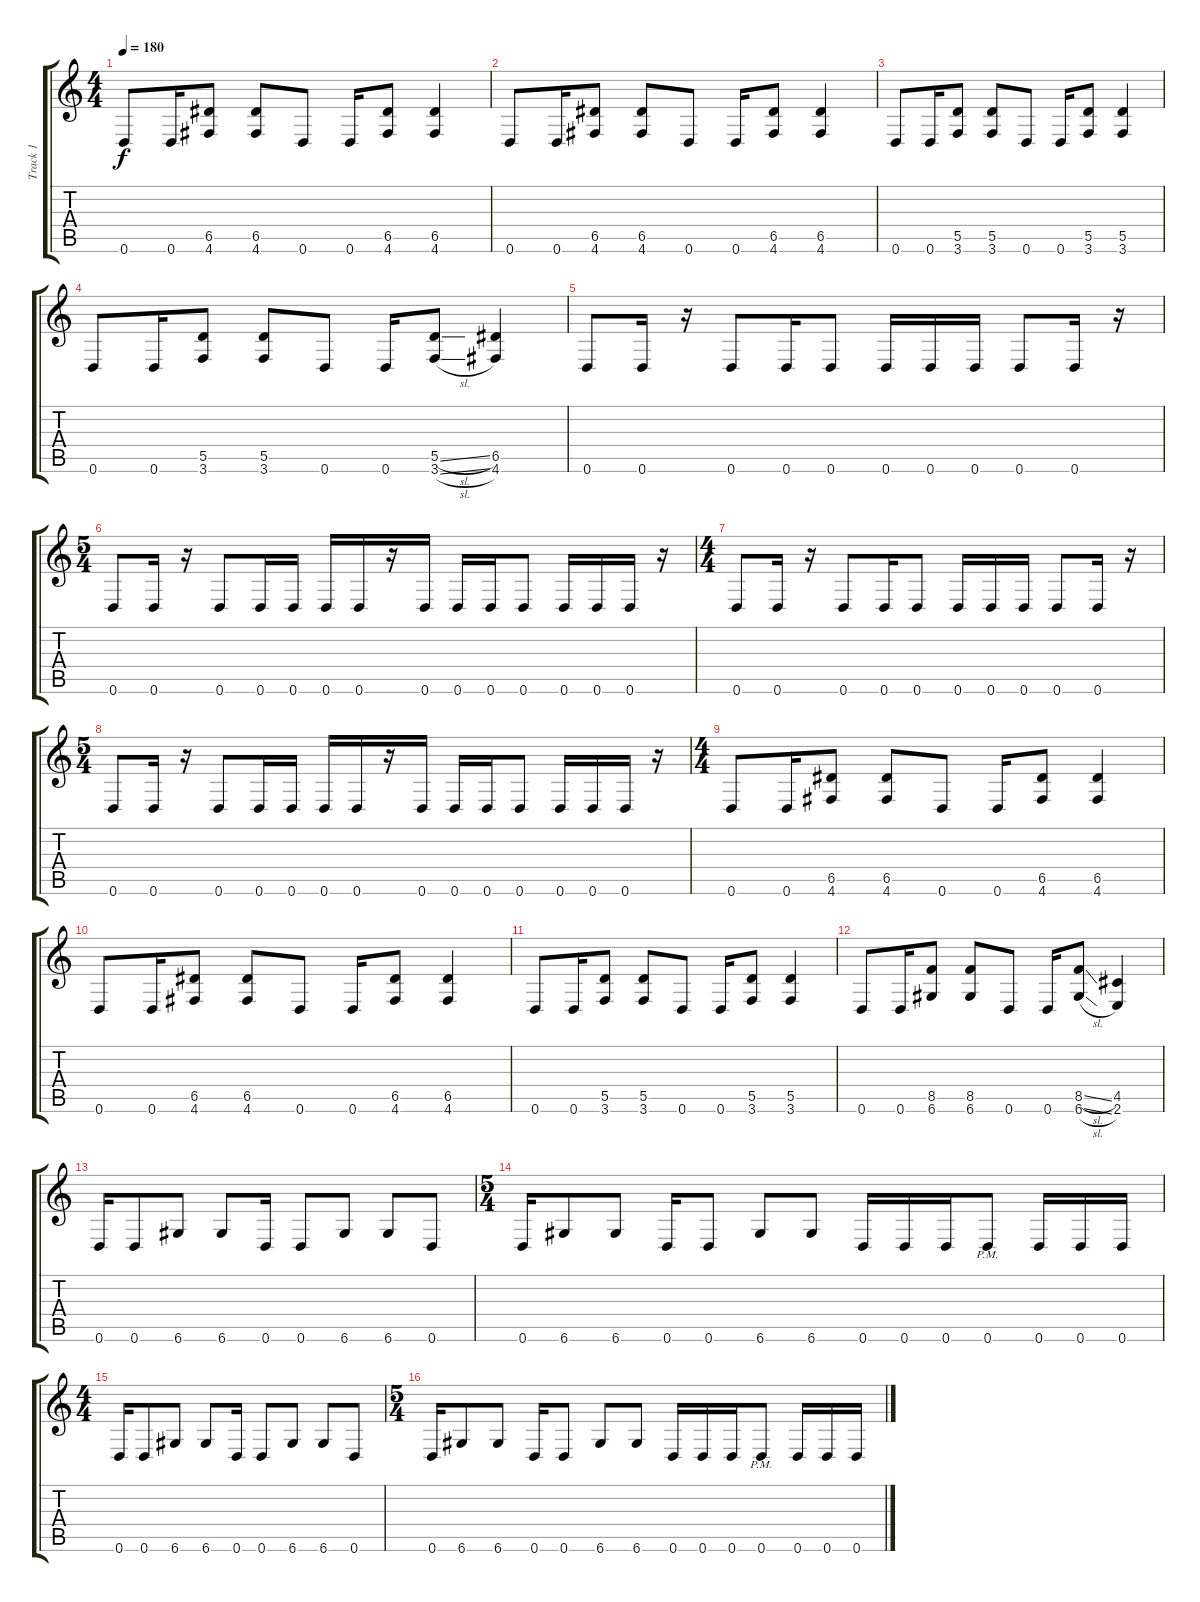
\track ("Track 1" "Track 1") {instrument distortionguitar}
\staff {score tabs}
\tuning (E4 B3 G3 D3 A2 D2) {hide}
\ts (4 4)
\tempo 180
\clef g2
\ks c
0.6.8{dy f} 0.6.16 (6.5 4.6).8 (6.5 4.6).8 0.6.8 0.6.16 (6.5 4.6).8 (6.5 4.6).4 |
0.6.8 0.6.16 (6.5 4.6).8 (6.5 4.6).8 0.6.8 0.6.16 (6.5 4.6).8 (6.5 4.6).4 |
0.6.8 0.6.16 (5.5 3.6).8 (5.5 3.6).8 0.6.8 0.6.16 (5.5 3.6).8 (5.5 3.6).4 |
0.6.8 0.6.16 (5.5 3.6).8 (5.5 3.6).8 0.6.8 0.6.16 (5.5{sl} 3.6{sl}).8 (6.5 4.6).4 |
0.6.8 0.6.16 r.16 0.6.8 0.6.16 0.6.8 0.6.16 0.6.16 0.6.16 0.6.8 0.6.16 r.16 |
\ts (5 4)
0.6.8 0.6.16 r.16 0.6.8 0.6.16 0.6.16 0.6.16 0.6.16 r.16 0.6.16 0.6.16 0.6.16 0.6.8 0.6.16 0.6.16 0.6.16 r.16 |
\ts (4 4)
0.6.8 0.6.16 r.16 0.6.8 0.6.16 0.6.8 0.6.16 0.6.16 0.6.16 0.6.8 0.6.16 r.16 |
\ts (5 4)
0.6.8 0.6.16 r.16 0.6.8 0.6.16 0.6.16 0.6.16 0.6.16 r.16 0.6.16 0.6.16 0.6.16 0.6.8 0.6.16 0.6.16 0.6.16 r.16 |
\ts (4 4)
0.6.8 0.6.16 (6.5 4.6).8 (6.5 4.6).8 0.6.8 0.6.16 (6.5 4.6).8 (6.5 4.6).4 |
0.6.8 0.6.16 (6.5 4.6).8 (6.5 4.6).8 0.6.8 0.6.16 (6.5 4.6).8 (6.5 4.6).4 |
0.6.8 0.6.16 (5.5 3.6).8 (5.5 3.6).8 0.6.8 0.6.16 (5.5 3.6).8 (5.5 3.6).4 |
0.6.8 0.6.16 (8.5 6.6).8 (8.5 6.6).8 0.6.8 0.6.16 (8.5{sl} 6.6{sl}).8 (4.5 2.6).4 |
0.6.16 0.6.8 6.6.8 6.6.8 0.6.16 0.6.8 6.6.8 6.6.8 0.6.8 |
\ts (5 4)
0.6.16 6.6.8 6.6.8 0.6.16 0.6.8 6.6.8 6.6.8 0.6.16 0.6.16 0.6.16 0.6{pm}.8 0.6.16 0.6.16 0.6.16 |
\ts (4 4)
0.6.16 0.6.8 6.6.8 6.6.8 0.6.16 0.6.8 6.6.8 6.6.8 0.6.8 |
\ts (5 4)
0.6.16 6.6.8 6.6.8 0.6.16 0.6.8 6.6.8 6.6.8 0.6.16 0.6.16 0.6.16 0.6{pm}.8 0.6.16 0.6.16 0.6.16
